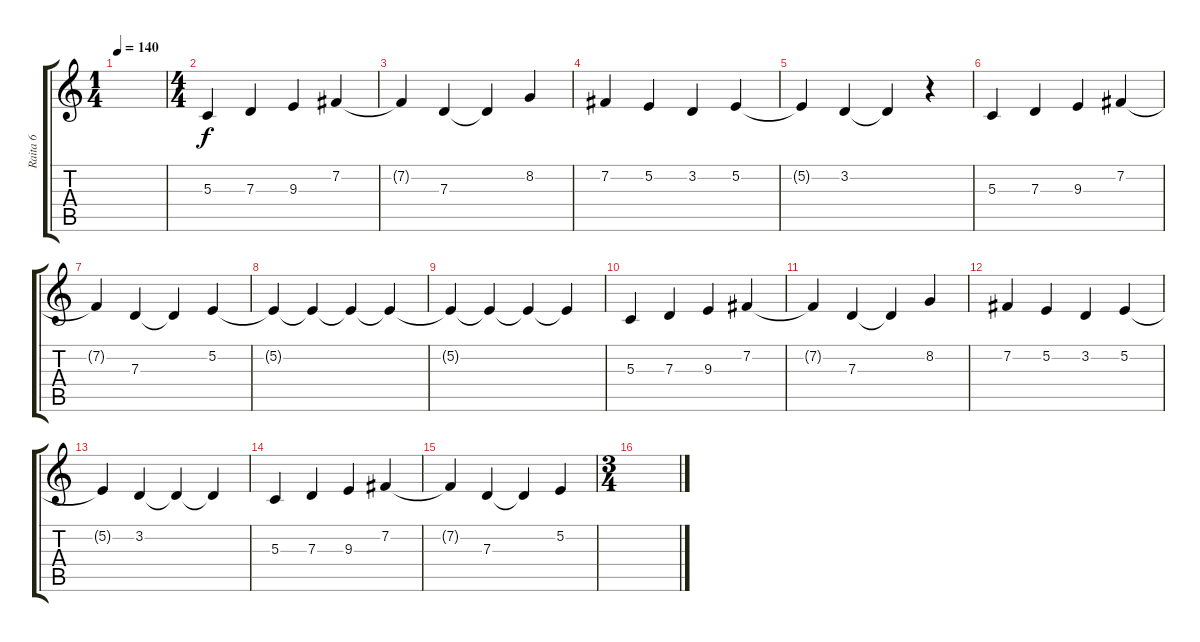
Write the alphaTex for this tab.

\track ("Raita 6" "Raita 6") {instrument lead1square}
\staff {score tabs}
\tuning (E4 B3 G3 D3 A2 E2) {hide}
\ts (1 4)
\tempo 140
\clef g2
\ks c
|
\ts (4 4)
5.3.4 7.3.4 9.3.4 7.2.4 |
7.2{t}.4 7.3.4 7.3{t}.4 8.2.4 |
7.2.4 5.2.4 3.2.4 5.2.4 |
5.2{t}.4 3.2.4 3.2{t}.4 r.4 |
5.3.4 7.3.4 9.3.4 7.2.4 |
7.2{t}.4 7.3.4 7.3{t}.4 5.2.4{volume 0} |
5.2{t}.4 5.2{t}.4 5.2{t}.4 5.2{t}.4 |
5.2{t}.4 5.2{t}.4 5.2{t}.4 5.2{t}.4 |
5.3.4{volume 10} 7.3.4 9.3.4 7.2.4 |
7.2{t}.4 7.3.4 7.3{t}.4 8.2.4 |
7.2.4 5.2.4 3.2.4 5.2.4 |
5.2{t}.4 3.2.4 3.2{t}.4 3.2{t}.4 |
5.3.4 7.3.4 9.3.4 7.2.4 |
7.2{t}.4 7.3.4 7.3{t}.4 5.2.4 |
\ts (3 4)
